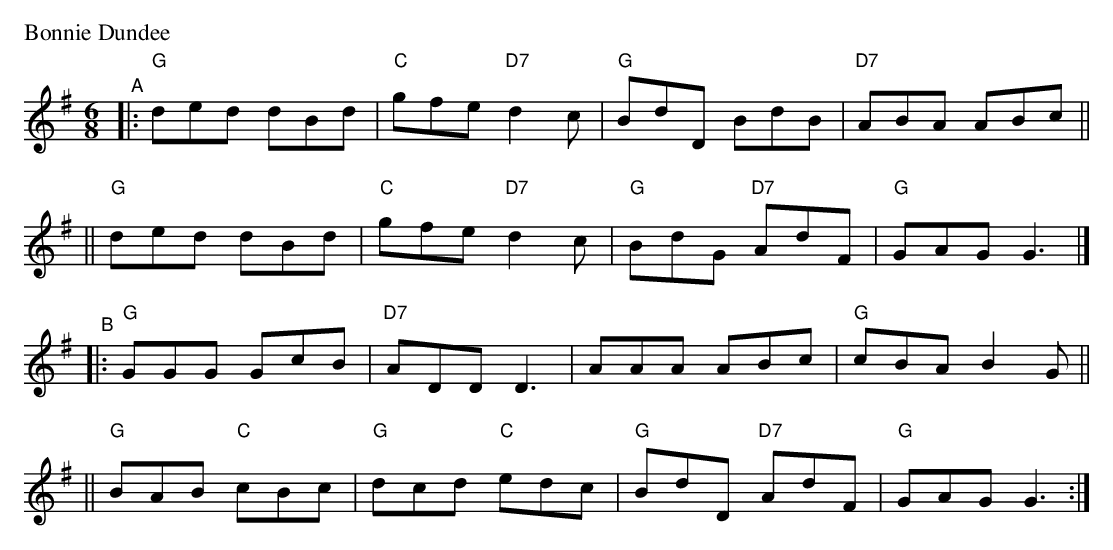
X:1
P: Bonnie Dundee
M: 6/8
L: 1/8
K: G
"^A"\
|: "G"ded dBd | "C"gfe "D7"d2c | "G"BdD     BdB |"D7"ABA ABc ||
|| "G"ded dBd | "C"gfe "D7"d2c | "G"BdG "D7"AdF | "G"GAG G3 |]
"^B"\
|: "G"GGG    GcB |"D7"ADD    D3  |   AAA     ABc | "G"cBA B2G ||
|| "G"BAB "C"cBc | "G"dcd "C"edc |"G"BdD "D7"AdF | "G"GAG G3 :|
